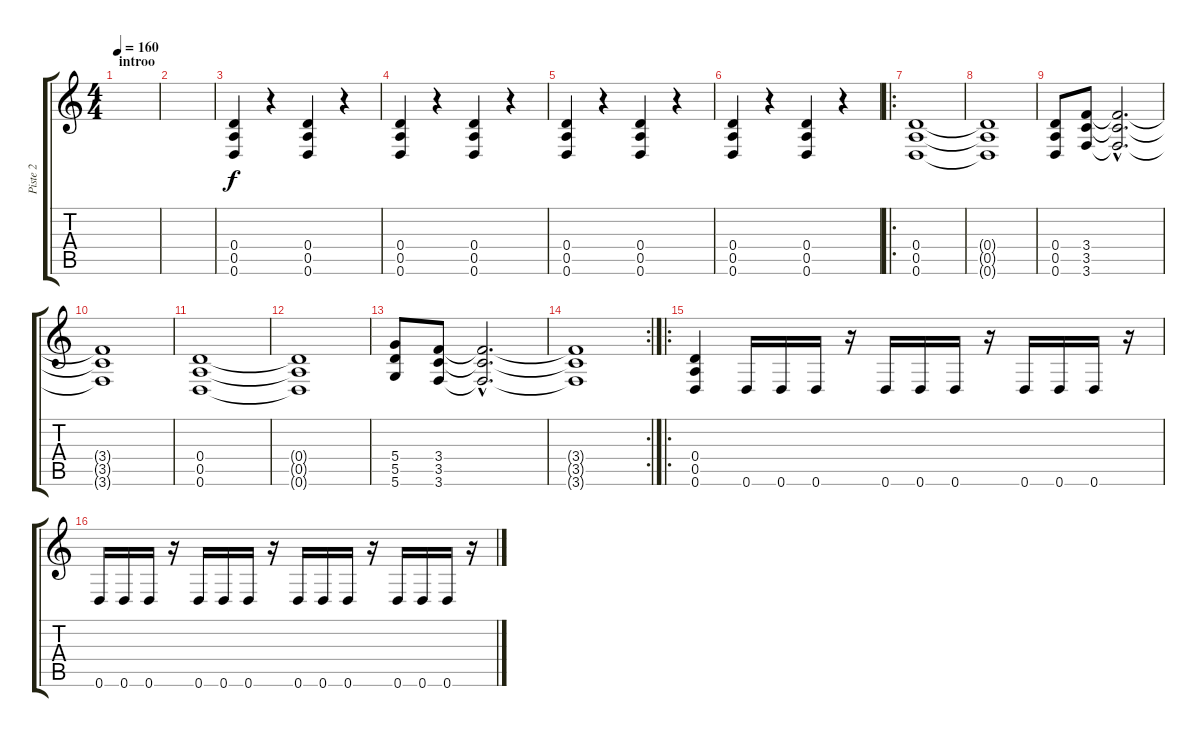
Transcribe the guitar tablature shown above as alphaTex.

\track ("Piste 2" "Piste 2") {instrument distortionguitar}
\staff {score tabs}
\tuning (E4 B3 G3 D3 A2 D2) {hide}
\ts (4 4)
\section ("" "introo")
\tempo 160
\clef g2
\ks c
|
|
(0.4 0.5 0.6).4 r.4 (0.4 0.5 0.6).4 r.4 |
(0.4 0.5 0.6).4 r.4 (0.4 0.5 0.6).4 r.4 |
(0.4 0.5 0.6).4 r.4 (0.4 0.5 0.6).4 r.4 |
(0.4 0.5 0.6).4 r.4 (0.4 0.5 0.6).4 r.4 |
\ro
(0.4 0.5 0.6).1 |
(0.4{t} 0.5{t} 0.6{t}).1 |
(0.4 0.5 0.6).8 (3.4 3.5 3.6).8 (3.4{hac t} 3.5{hac t} 3.6{hac t}).2{d} |
(3.4{t} 3.5{t} 3.6{t}).1 |
(0.4 0.5 0.6).1 |
(0.4{t} 0.5{t} 0.6{t}).1 |
(5.4 5.5 5.6).8 (3.4 3.5 3.6).8 (3.4{hac t} 3.5{hac t} 3.6{hac t}).2{d} |
\rc 2
(3.4{t} 3.5{t} 3.6{t}).1 |
\ro
(0.4 0.5 0.6).4 0.6.16 0.6.16 0.6.16 r.16 0.6.16 0.6.16 0.6.16 r.16 0.6.16 0.6.16 0.6.16 r.16 |
0.6.16 0.6.16 0.6.16 r.16 0.6.16 0.6.16 0.6.16 r.16 0.6.16 0.6.16 0.6.16 r.16 0.6.16 0.6.16 0.6.16 r.16
